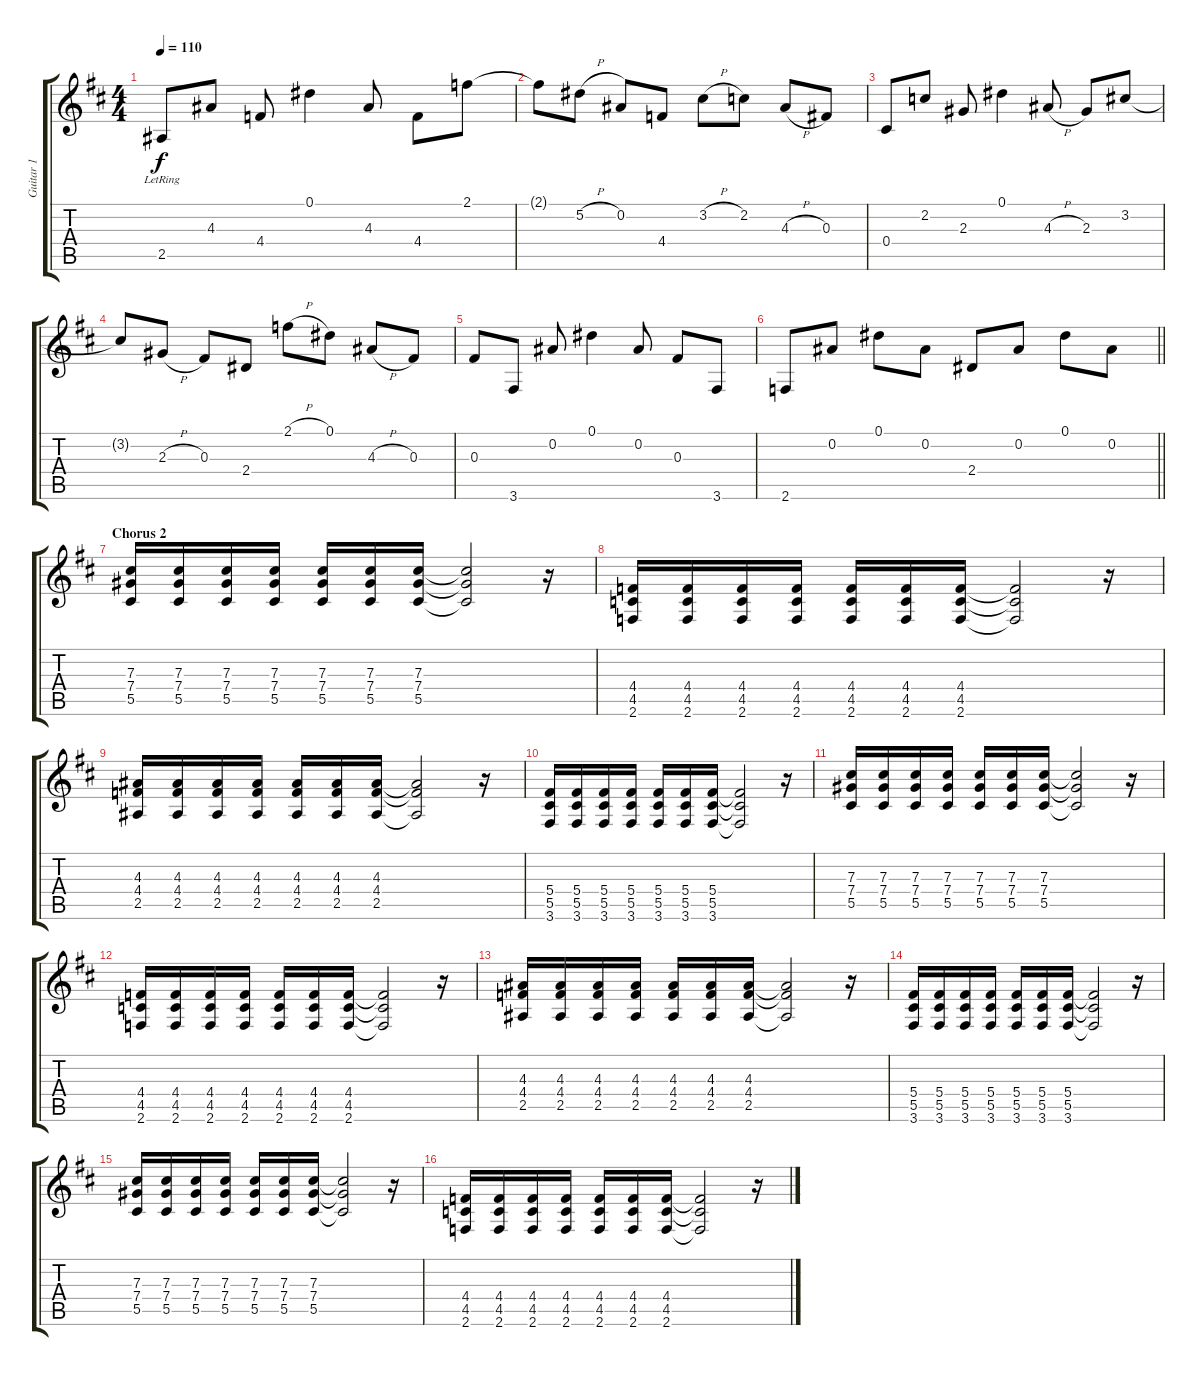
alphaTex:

\track ("Guitar 1" "Guitar 1") {instrument acousticguitarsteel}
\staff {score tabs}
\tuning (Eb4 Bb3 Gb3 Db3 Ab2 Eb2) {hide}
\ts (4 4)
\tempo 110
\clef g2
\ks d
2.5{lr}.8{dy f} 4.3.8 4.4.8 0.1.4 4.3.8 4.4.8 2.1.8 |
2.1{t}.8 5.2{h}.8 0.2.8 4.4.8 3.2{h}.8 2.2.8 4.3{h}.8 0.3.8 |
0.4.8 2.2.8 2.3.8 0.1.4 4.3{h}.8 2.3.8 3.2.8 |
3.2{t}.8 2.3{h}.8 0.3.8 2.4.8 2.1{h}.8 0.1.8 4.3{h}.8 0.3.8 |
0.3.8 3.6.8 0.2.8 0.1.4 0.2.8 0.3.8 3.6.8 |
\barLineRight lightlight
2.6.8 0.2.8 0.1.8 0.2.8 2.4.8 0.2.8 0.1.8 0.2.8 |
\section ("" "Chorus 2")
(7.3 7.4 5.5).16{volume 14 instrument overdrivenguitar} (7.3 7.4 5.5).16 (7.3 7.4 5.5).16 (7.3 7.4 5.5).16 (7.3 7.4 5.5).16 (7.3 7.4 5.5).16 (7.3 7.4 5.5).16 (7.3{t} 7.4{t} 5.5{t}).2 r.16 |
(4.4 4.5 2.6).16 (4.4 4.5 2.6).16 (4.4 4.5 2.6).16 (4.4 4.5 2.6).16 (4.4 4.5 2.6).16 (4.4 4.5 2.6).16 (4.4 4.5 2.6).16 (4.4{t} 4.5{t} 2.6{t}).2 r.16 |
(4.3 4.4 2.5).16 (4.3 4.4 2.5).16 (4.3 4.4 2.5).16 (4.3 4.4 2.5).16 (4.3 4.4 2.5).16 (4.3 4.4 2.5).16 (4.3 4.4 2.5).16 (4.3{t} 4.4{t} 2.5{t}).2 r.16 |
(5.4 5.5 3.6).16 (5.4 5.5 3.6).16 (5.4 5.5 3.6).16 (5.4 5.5 3.6).16 (5.4 5.5 3.6).16 (5.4 5.5 3.6).16 (5.4 5.5 3.6).16 (5.4{t} 5.5{t} 3.6{t}).2 r.16 |
(7.3 7.4 5.5).16 (7.3 7.4 5.5).16 (7.3 7.4 5.5).16 (7.3 7.4 5.5).16 (7.3 7.4 5.5).16 (7.3 7.4 5.5).16 (7.3 7.4 5.5).16 (7.3{t} 7.4{t} 5.5{t}).2 r.16 |
(4.4 4.5 2.6).16 (4.4 4.5 2.6).16 (4.4 4.5 2.6).16 (4.4 4.5 2.6).16 (4.4 4.5 2.6).16 (4.4 4.5 2.6).16 (4.4 4.5 2.6).16 (4.4{t} 4.5{t} 2.6{t}).2 r.16 |
(4.3 4.4 2.5).16 (4.3 4.4 2.5).16 (4.3 4.4 2.5).16 (4.3 4.4 2.5).16 (4.3 4.4 2.5).16 (4.3 4.4 2.5).16 (4.3 4.4 2.5).16 (4.3{t} 4.4{t} 2.5{t}).2 r.16 |
(5.4 5.5 3.6).16 (5.4 5.5 3.6).16 (5.4 5.5 3.6).16 (5.4 5.5 3.6).16 (5.4 5.5 3.6).16 (5.4 5.5 3.6).16 (5.4 5.5 3.6).16 (5.4{t} 5.5{t} 3.6{t}).2 r.16 |
(7.3 7.4 5.5).16 (7.3 7.4 5.5).16 (7.3 7.4 5.5).16 (7.3 7.4 5.5).16 (7.3 7.4 5.5).16 (7.3 7.4 5.5).16 (7.3 7.4 5.5).16 (7.3{t} 7.4{t} 5.5{t}).2 r.16 |
(4.4 4.5 2.6).16 (4.4 4.5 2.6).16 (4.4 4.5 2.6).16 (4.4 4.5 2.6).16 (4.4 4.5 2.6).16 (4.4 4.5 2.6).16 (4.4 4.5 2.6).16 (4.4{t} 4.5{t} 2.6{t}).2 r.16
